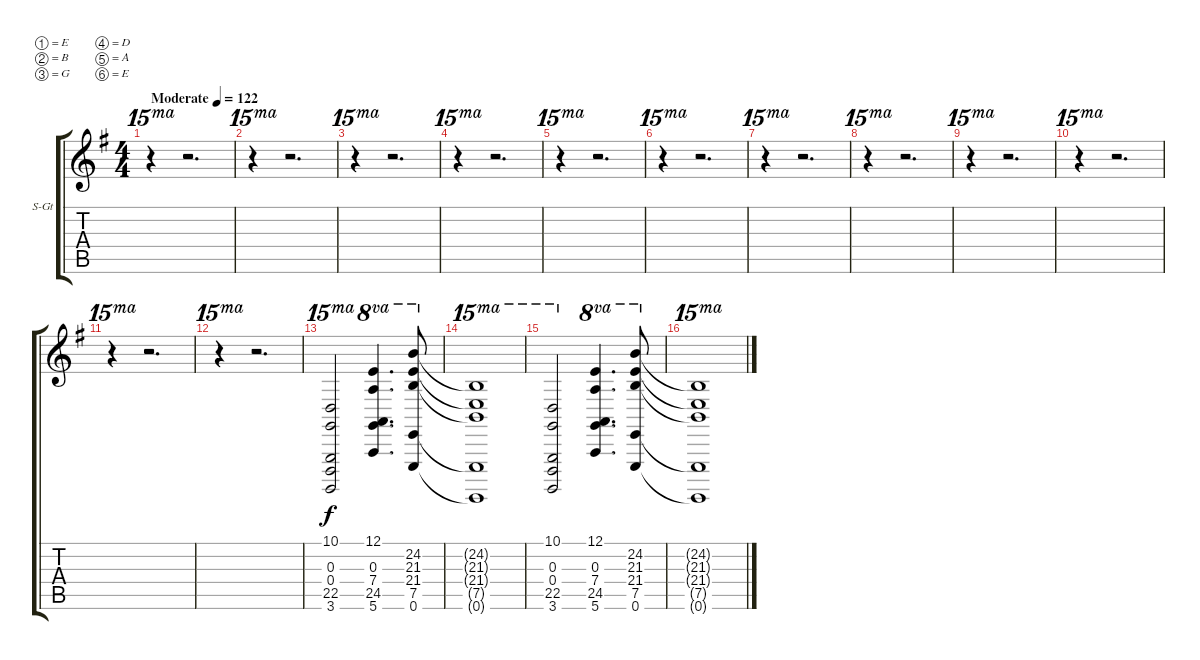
\bracketExtendMode groupsimilarinstruments
\firstSystemTrackNameOrientation horizontal
\otherSystemsTrackNameOrientation horizontal
\track ("Piano" "S-Gt") {instrument acousticgrandpiano}
\staff {score tabs}
\tuning (E3 B2 G2 D2 A1 E1)
\displaytranspose 12
\ts (4 4)
\beaming (8 2 2 2 2)
\tempo (122 "Moderate")
\clef g2
\ks g
r.4{ot 15ma dy f instrument acousticgrandpiano} r.2{d} |
r.4{ot 15ma} r.2{d} |
r.4{ot 15ma} r.2{d} |
r.4{ot 15ma} r.2{d} |
r.4{ot 15ma} r.2{d} |
r.4{ot 15ma} r.2{d} |
r.4{ot 15ma} r.2{d} |
r.4{ot 15ma} r.2{d} |
r.4{ot 15ma} r.2{d} |
r.4{ot 15ma} r.2{d} |
r.4{ot 15ma} r.2{d} |
r.4{ot 15ma} r.2{d} |
(10.1 0.3 0.4 22.5 3.6).2{ot 15ma} (12.1 0.3 7.4 24.5 5.6).4{d ot 8va} (24.2 21.3 21.4 7.5 0.6).8{ot 8va} |
(24.2{t} 21.3{t} 21.4{t} 7.5{t} 0.6{t}).1{ot 15ma} |
(10.1 0.3 0.4 22.5 3.6).2{ot 15ma} (12.1 0.3 7.4 24.5 5.6).4{d ot 8va} (24.2 21.3 21.4 7.5 0.6).8{ot 8va} |
(24.2{t} 21.3{t} 21.4{t} 7.5{t} 0.6{t}).1{ot 15ma}
